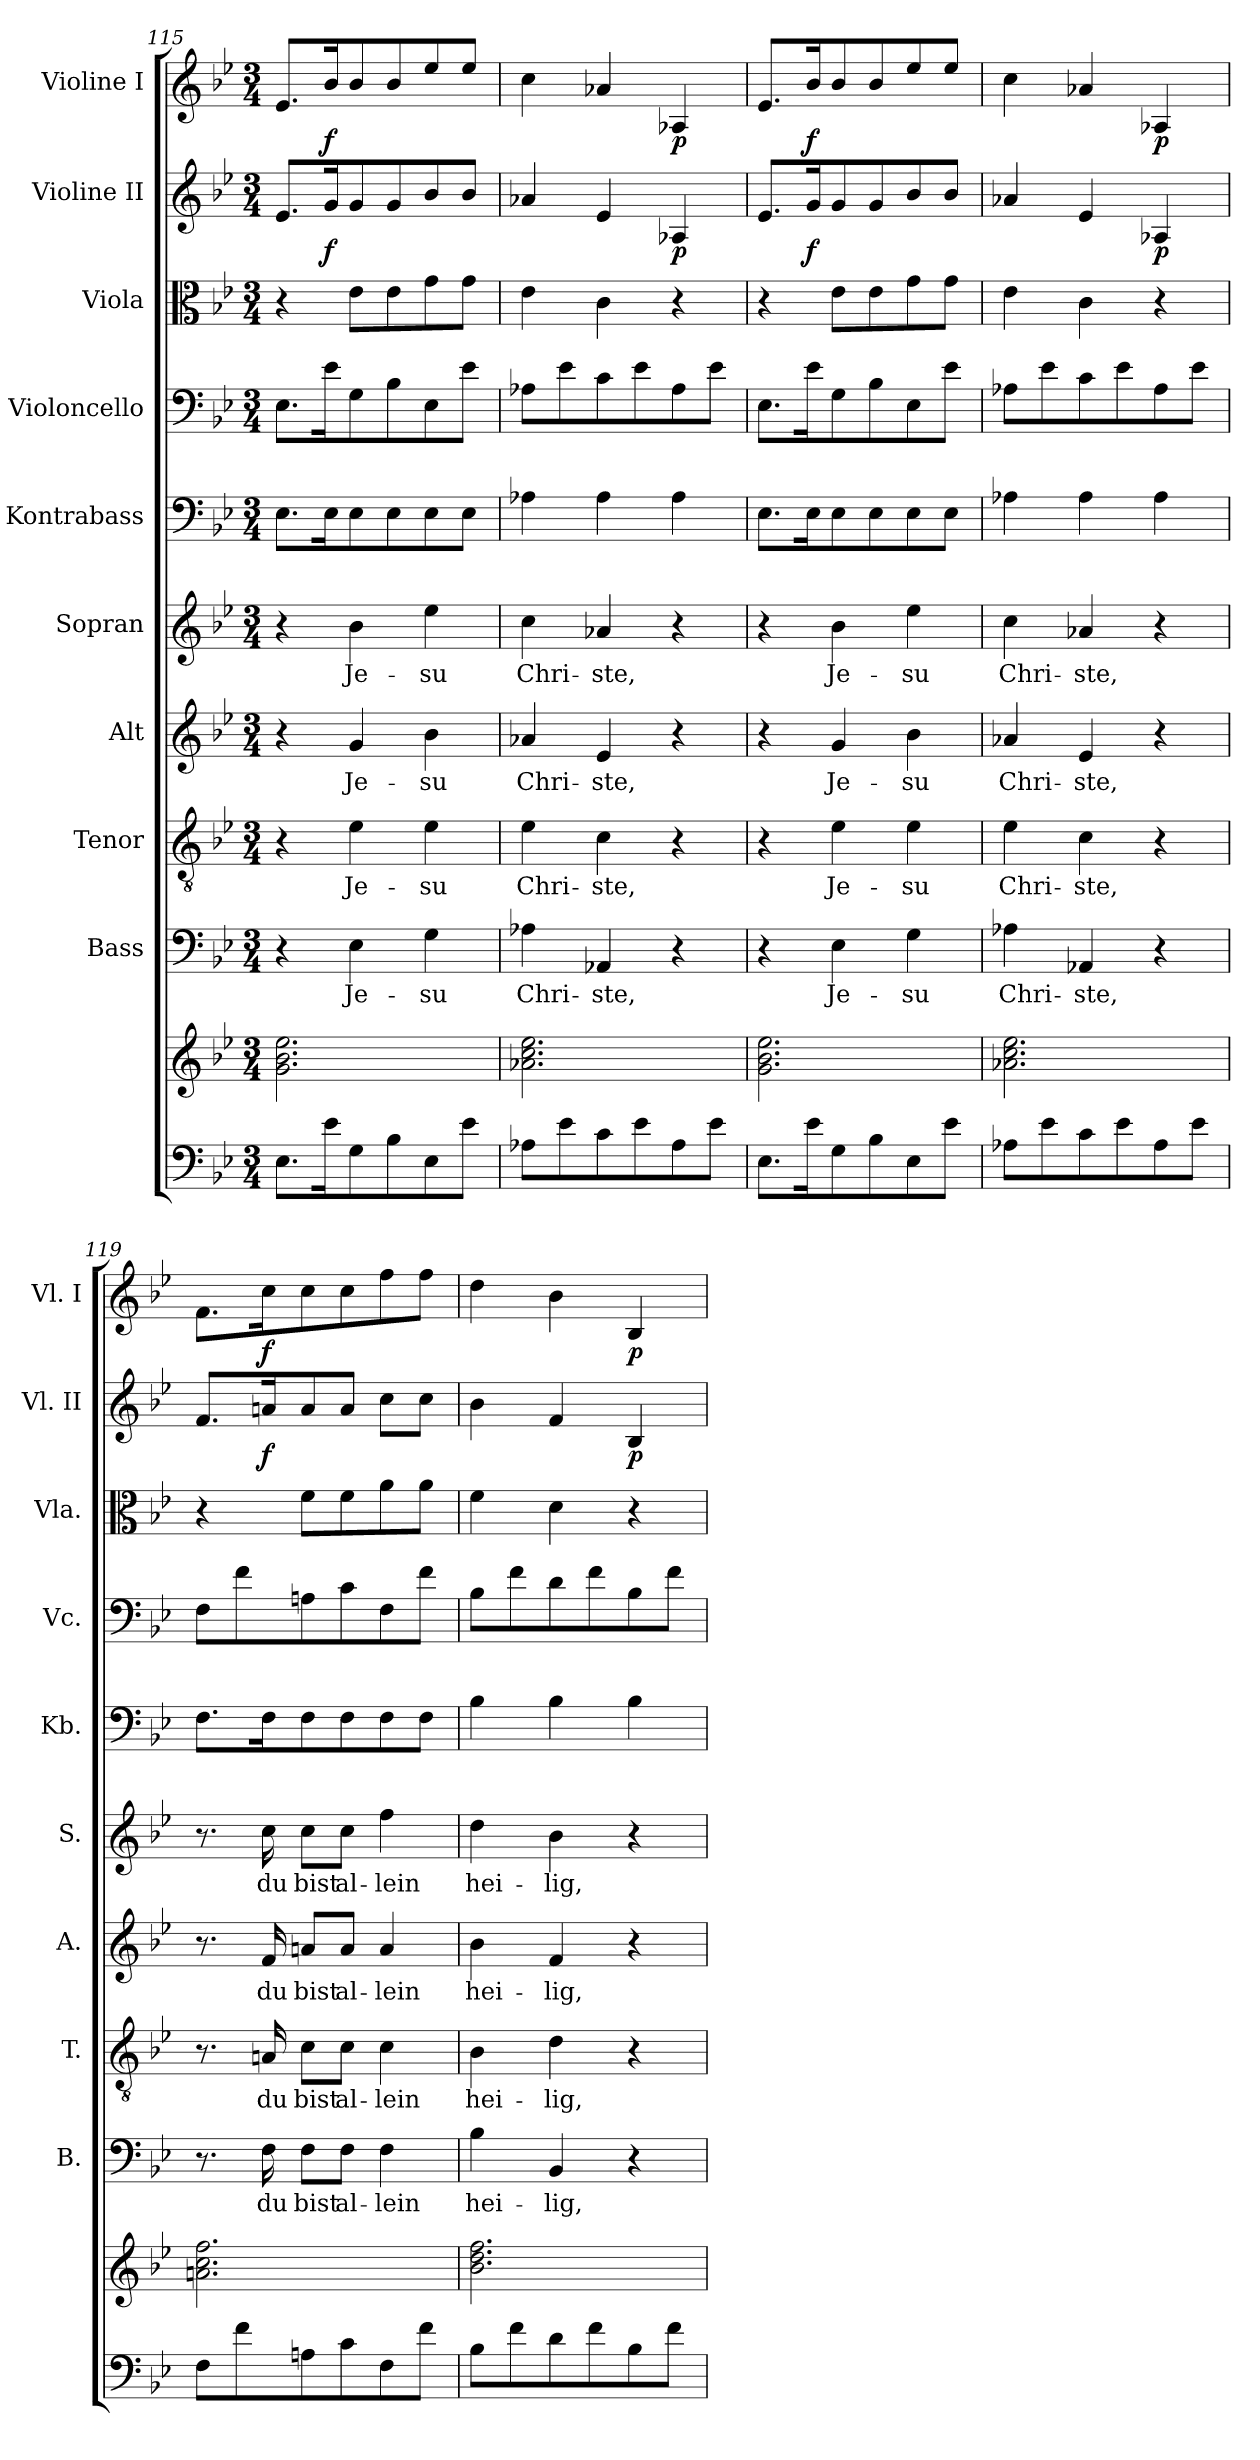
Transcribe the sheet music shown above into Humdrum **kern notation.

**kern	**kern	**kern	**text	**kern	**text	**kern	**text	**kern	**text	**kern	**kern	**kern	**kern	**dynam	**kern	**dynam
*part10	*part10	*part9	*part9	*part8	*part8	*part7	*part7	*part6	*part6	*part5	*part4	*part3	*part2	*part2	*part1	*part1
*staff11	*staff10	*staff9	*staff9	*staff8	*staff8	*staff7	*staff7	*staff6	*staff6	*staff5	*staff4	*staff3	*staff2	*staff2	*staff1	*staff1
*	*	*I"Bass	*	*I"Tenor	*	*I"Alt	*	*I"Sopran	*	*I"Kontrabass	*I"Violoncello	*I"Viola	*I"Violine II	*	*I"Violine I	*
*	*	*I'B.	*	*I'T.	*	*I'A.	*	*I'S.	*	*I'Kb.	*I'Vc.	*I'Vla.	*I'Vl. II	*	*I'Vl. I	*
!!LO:PB:g=z
*clefF4	*clefG2	*clefF4	*	*clefGv2	*	*clefG2	*	*clefG2	*	*clefF4	*clefF4	*clefC3	*clefG2	*	*clefG2	*
*	*	*	*	*	*	*	*	*	*	*ITrd7c12	*	*	*	*	*	*
*k[b-e-]	*k[b-e-]	*k[b-e-]	*	*k[b-e-]	*	*k[b-e-]	*	*k[b-e-]	*	*k[b-e-]	*k[b-e-]	*k[b-e-]	*k[b-e-]	*	*k[b-e-]	*
*B-:	*B-:	*B-:	*	*B-:	*	*B-:	*	*B-:	*	*B-:	*B-:	*B-:	*B-:	*	*B-:	*
*M3/4	*M3/4	*M3/4	*	*M3/4	*	*M3/4	*	*M3/4	*	*M3/4	*M3/4	*M3/4	*M3/4	*	*M3/4	*
=115	=115	=115	=115	=115	=115	=115	=115	=115	=115	=115	=115	=115	=115	=115	=115	=115
8.E-\L	2.g\ 2.b-\ 2.ee-\	4r	.	4r	.	4r	.	4r	.	8.EE-\L	8.E-\L	4r	8.e-/L	.	8.e-/L	.
!	!	!	!	!	!	!	!	!	!	!	!	!	!	!LO:DY:b	!	!LO:DY:b
16e-\k	.	.	.	.	.	.	.	.	.	16EE-\k	16e-\k	.	16g/k	f	16b-/k	f
!	!	!	!LO:LY:b	!	!LO:LY:b	!	!LO:LY:b	!	!LO:LY:b	!	!	!	!	!	!	!
8G\	.	4E-\	Je-	4e-\	Je-	4g/	Je-	4b-\	Je-	8EE-\	8G\	8e-\L	8g/	.	8b-/	.
8B-\	.	.	.	.	.	.	.	.	.	8EE-\	8B-\	8e-\	8g/	.	8b-/	.
!	!	!	!LO:LY:b	!	!LO:LY:b	!	!LO:LY:b	!	!LO:LY:b	!	!	!	!	!	!	!
8E-\	.	4G\	-su	4e-\	-su	4b-\	-su	4ee-\	-su	8EE-\	8E-\	8g\	8b-/	.	8ee-/	.
8e-\J	.	.	.	.	.	.	.	.	.	8EE-\J	8e-\J	8g\J	8b-/J	.	8ee-/J	.
=116	=116	=116	=116	=116	=116	=116	=116	=116	=116	=116	=116	=116	=116	=116	=116	=116
!	!	!	!LO:LY:b	!	!LO:LY:b	!	!LO:LY:b	!	!LO:LY:b	!	!	!	!	!	!	!
8A-X\L	2.a-X\ 2.cc\ 2.ee-\	4A-X\	Chri-	4e-\	Chri-	4a-X/	Chri-	4cc\	Chri-	4AA-X\	8A-X\L	4e-\	4a-X/	.	4cc\	.
8e-\	.	.	.	.	.	.	.	.	.	.	8e-\	.	.	.	.	.
!	!	!	!LO:LY:b	!	!LO:LY:b	!	!LO:LY:b	!	!LO:LY:b	!	!	!	!	!	!	!
8c\	.	4AA-X/	-ste,	4c\	-ste,	4e-/	-ste,	4a-X/	-ste,	4AA-\	8c\	4c\	4e-/	.	4a-X/	.
8e-\	.	.	.	.	.	.	.	.	.	.	8e-\	.	.	.	.	.
!	!	!	!	!	!	!	!	!	!	!	!	!	!	!LO:DY:b	!	!LO:DY:b
8A-\	.	4r	.	4r	.	4r	.	4r	.	4AA-\	8A-\	4r	4A-X/	p	4A-X/	p
8e-\J	.	.	.	.	.	.	.	.	.	.	8e-\J	.	.	.	.	.
=117	=117	=117	=117	=117	=117	=117	=117	=117	=117	=117	=117	=117	=117	=117	=117	=117
8.E-\L	2.g\ 2.b-\ 2.ee-\	4r	.	4r	.	4r	.	4r	.	8.EE-\L	8.E-\L	4r	8.e-/L	.	8.e-/L	.
!	!	!	!	!	!	!	!	!	!	!	!	!	!	!LO:DY:b	!	!LO:DY:b
16e-\k	.	.	.	.	.	.	.	.	.	16EE-\k	16e-\k	.	16g/k	f	16b-/k	f
!	!	!	!LO:LY:b	!	!LO:LY:b	!	!LO:LY:b	!	!LO:LY:b	!	!	!	!	!	!	!
8G\	.	4E-\	Je-	4e-\	Je-	4g/	Je-	4b-\	Je-	8EE-\	8G\	8e-\L	8g/	.	8b-/	.
8B-\	.	.	.	.	.	.	.	.	.	8EE-\	8B-\	8e-\	8g/	.	8b-/	.
!	!	!	!LO:LY:b	!	!LO:LY:b	!	!LO:LY:b	!	!LO:LY:b	!	!	!	!	!	!	!
8E-\	.	4G\	-su	4e-\	-su	4b-\	-su	4ee-\	-su	8EE-\	8E-\	8g\	8b-/	.	8ee-/	.
8e-\J	.	.	.	.	.	.	.	.	.	8EE-\J	8e-\J	8g\J	8b-/J	.	8ee-/J	.
=118	=118	=118	=118	=118	=118	=118	=118	=118	=118	=118	=118	=118	=118	=118	=118	=118
!	!	!	!LO:LY:b	!	!LO:LY:b	!	!LO:LY:b	!	!LO:LY:b	!	!	!	!	!	!	!
8A-X\L	2.a-X\ 2.cc\ 2.ee-\	4A-X\	Chri-	4e-\	Chri-	4a-X/	Chri-	4cc\	Chri-	4AA-X\	8A-X\L	4e-\	4a-X/	.	4cc\	.
8e-\	.	.	.	.	.	.	.	.	.	.	8e-\	.	.	.	.	.
!	!	!	!LO:LY:b	!	!LO:LY:b	!	!LO:LY:b	!	!LO:LY:b	!	!	!	!	!	!	!
8c\	.	4AA-X/	-ste,	4c\	-ste,	4e-/	-ste,	4a-X/	-ste,	4AA-\	8c\	4c\	4e-/	.	4a-X/	.
8e-\	.	.	.	.	.	.	.	.	.	.	8e-\	.	.	.	.	.
!	!	!	!	!	!	!	!	!	!	!	!	!	!	!LO:DY:b	!	!LO:DY:b
8A-\	.	4r	.	4r	.	4r	.	4r	.	4AA-\	8A-\	4r	4A-X/	p	4A-X/	p
8e-\J	.	.	.	.	.	.	.	.	.	.	8e-\J	.	.	.	.	.
!!LO:PB:g=z
=119	=119	=119	=119	=119	=119	=119	=119	=119	=119	=119	=119	=119	=119	=119	=119	=119
8F\L	2.an\ 2.cc\ 2.ff\	8.r	.	8.r	.	8.r	.	8.r	.	8.FF\L	8F\L	4r	8.f/L	.	8.f\L	.
8f\	.	.	.	.	.	.	.	.	.	.	8f\	.	.	.	.	.
!	!	!	!LO:LY:b	!	!LO:LY:b	!	!LO:LY:b	!	!LO:LY:b	!	!	!	!	!LO:DY:b	!	!LO:DY:b
.	.	16F\	du	16An/	du	16f/	du	16cc\	du	16FF\k	.	.	16an/k	f	16cc\k	f
!	!	!	!LO:LY:b	!	!LO:LY:b	!	!LO:LY:b	!	!LO:LY:b	!	!	!	!	!	!	!
8An\	.	8F\L	bist	8c\L	bist	8an/L	bist	8cc\L	bist	8FF\	8An\	8f\L	8a/	.	8cc\	.
!	!	!	!LO:LY:b	!	!LO:LY:b	!	!LO:LY:b	!	!LO:LY:b	!	!	!	!	!	!	!
8c\	.	8F\J	al-	8c\J	al-	8a/J	al-	8cc\J	al-	8FF\	8c\	8f\	8a/J	.	8cc\	.
!	!	!	!LO:LY:b	!	!LO:LY:b	!	!LO:LY:b	!	!LO:LY:b	!	!	!	!	!	!	!
8F\	.	4F\	-lein	4c\	-lein	4a/	-lein	4ff\	-lein	8FF\	8F\	8a\	8cc\L	.	8ff\	.
8f\J	.	.	.	.	.	.	.	.	.	8FF\J	8f\J	8a\J	8cc\J	.	8ff\J	.
=120	=120	=120	=120	=120	=120	=120	=120	=120	=120	=120	=120	=120	=120	=120	=120	=120
!	!	!	!LO:LY:b	!	!LO:LY:b	!	!LO:LY:b	!	!LO:LY:b	!	!	!	!	!	!	!
8B-\L	2.b-\ 2.dd\ 2.ff\	4B-\	hei-	4B-\	hei-	4b-\	hei-	4dd\	hei-	4BB-\	8B-\L	4f\	4b-\	.	4dd\	.
8f\	.	.	.	.	.	.	.	.	.	.	8f\	.	.	.	.	.
!	!	!	!LO:LY:b	!	!LO:LY:b	!	!LO:LY:b	!	!LO:LY:b	!	!	!	!	!	!	!
8d\	.	4BB-/	-lig,	4d\	-lig,	4f/	-lig,	4b-\	-lig,	4BB-\	8d\	4d\	4f/	.	4b-\	.
8f\	.	.	.	.	.	.	.	.	.	.	8f\	.	.	.	.	.
!	!	!	!	!	!	!	!	!	!	!	!	!	!	!LO:DY:b	!	!LO:DY:b
8B-\	.	4r	.	4r	.	4r	.	4r	.	4BB-\	8B-\	4r	4B-/	p	4B-/	p
8f\J	.	.	.	.	.	.	.	.	.	.	8f\J	.	.	.	.	.
=	=	=	=	=	=	=	=	=	=	=	=	=	=	=	=	=
*-	*-	*-	*-	*-	*-	*-	*-	*-	*-	*-	*-	*-	*-	*-	*-	*-
